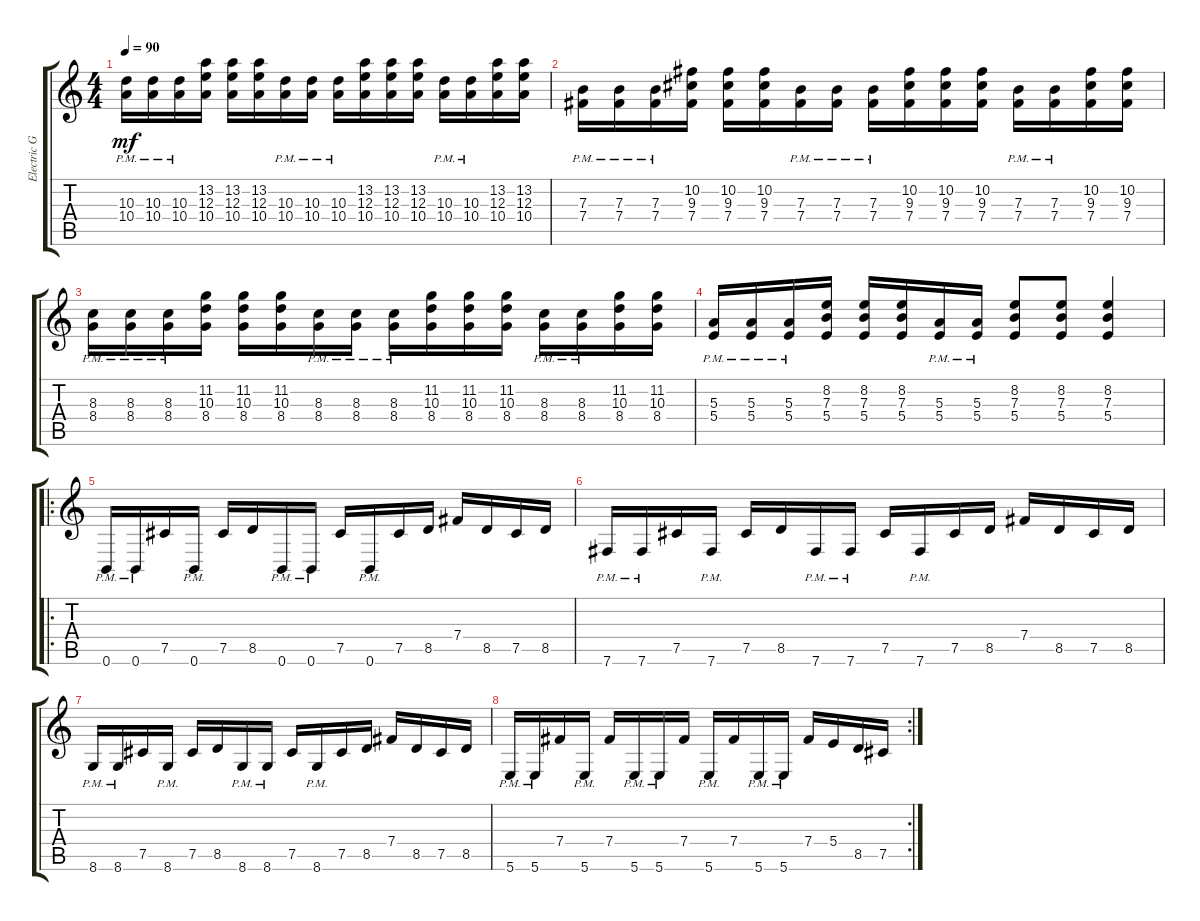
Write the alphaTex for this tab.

\track ("Electric Guitar" "Electric G") {instrument distortionguitar}
\staff {score tabs}
\tuning (Db4 Ab3 E3 B2 Gb2 B1) {hide}
\ts (4 4)
\tempo 90
\clef g2
\ks c
(10.3{pm} 10.4{pm}).16{dy mf instrument distortionguitar} (10.3{pm} 10.4{pm}).16 (10.3{pm} 10.4{pm}).16 (13.2 12.3 10.4).16 (13.2 12.3 10.4).16 (13.2 12.3 10.4).16 (10.3{pm} 10.4{pm}).16 (10.3{pm} 10.4{pm}).16 (10.3{pm} 10.4{pm}).16 (13.2 12.3 10.4).16 (13.2 12.3 10.4).16 (13.2 12.3 10.4).16 (10.3{pm} 10.4{pm}).16 (10.3{pm} 10.4{pm}).16 (13.2 12.3 10.4).16 (13.2 12.3 10.4).16 |
(7.3{pm} 7.4{pm}).16 (7.3{pm} 7.4{pm}).16 (7.3{pm} 7.4{pm}).16 (10.2 9.3 7.4).16 (10.2 9.3 7.4).16 (10.2 9.3 7.4).16 (7.3{pm} 7.4{pm}).16 (7.3{pm} 7.4{pm}).16 (7.3{pm} 7.4{pm}).16 (10.2 9.3 7.4).16 (10.2 9.3 7.4).16 (10.2 9.3 7.4).16 (7.3{pm} 7.4{pm}).16 (7.3{pm} 7.4{pm}).16 (10.2 9.3 7.4).16 (10.2 9.3 7.4).16 |
(8.3{pm} 8.4{pm}).16 (8.3{pm} 8.4{pm}).16 (8.3{pm} 8.4{pm}).16 (11.2 10.3 8.4).16 (11.2 10.3 8.4).16 (11.2 10.3 8.4).16 (8.3{pm} 8.4{pm}).16 (8.3{pm} 8.4{pm}).16 (8.3{pm} 8.4{pm}).16 (11.2 10.3 8.4).16 (11.2 10.3 8.4).16 (11.2 10.3 8.4).16 (8.3{pm} 8.4{pm}).16 (8.3{pm} 8.4{pm}).16 (11.2 10.3 8.4).16 (11.2 10.3 8.4).16 |
(5.3{pm} 5.4{pm}).16 (5.3{pm} 5.4{pm}).16 (5.3{pm} 5.4{pm}).16 (8.2 7.3 5.4).16 (8.2 7.3 5.4).16 (8.2 7.3 5.4).16 (5.3{pm} 5.4{pm}).16 (5.3{pm} 5.4{pm}).16 (8.2 7.3 5.4).8 (8.2 7.3 5.4).8 (8.2 7.3 5.4).4 |
\ro
0.6{pm}.16 0.6{pm}.16 7.5.16 0.6{pm}.16 7.5.16 8.5.16 0.6{pm}.16 0.6{pm}.16 7.5.16 0.6{pm}.16 7.5.16 8.5.16 7.4.16 8.5.16 7.5.16 8.5.16 |
7.6{pm}.16 7.6{pm}.16 7.5.16 7.6{pm}.16 7.5.16 8.5.16 7.6{pm}.16 7.6{pm}.16 7.5.16 7.6{pm}.16 7.5.16 8.5.16 7.4.16 8.5.16 7.5.16 8.5.16 |
8.6{pm}.16 8.6{pm}.16 7.5.16 8.6{pm}.16 7.5.16 8.5.16 8.6{pm}.16 8.6{pm}.16 7.5.16 8.6{pm}.16 7.5.16 8.5.16 7.4.16 8.5.16 7.5.16 8.5.16 |
\rc 2
5.6{pm}.16 5.6{pm}.16 7.4.16 5.6{pm}.16 7.4.16 5.6{pm}.16 5.6{pm}.16 7.4.16 5.6{pm}.16 7.4.16 5.6{pm}.16 5.6{pm}.16 7.4.16 5.4.16 8.5.16 7.5.16
